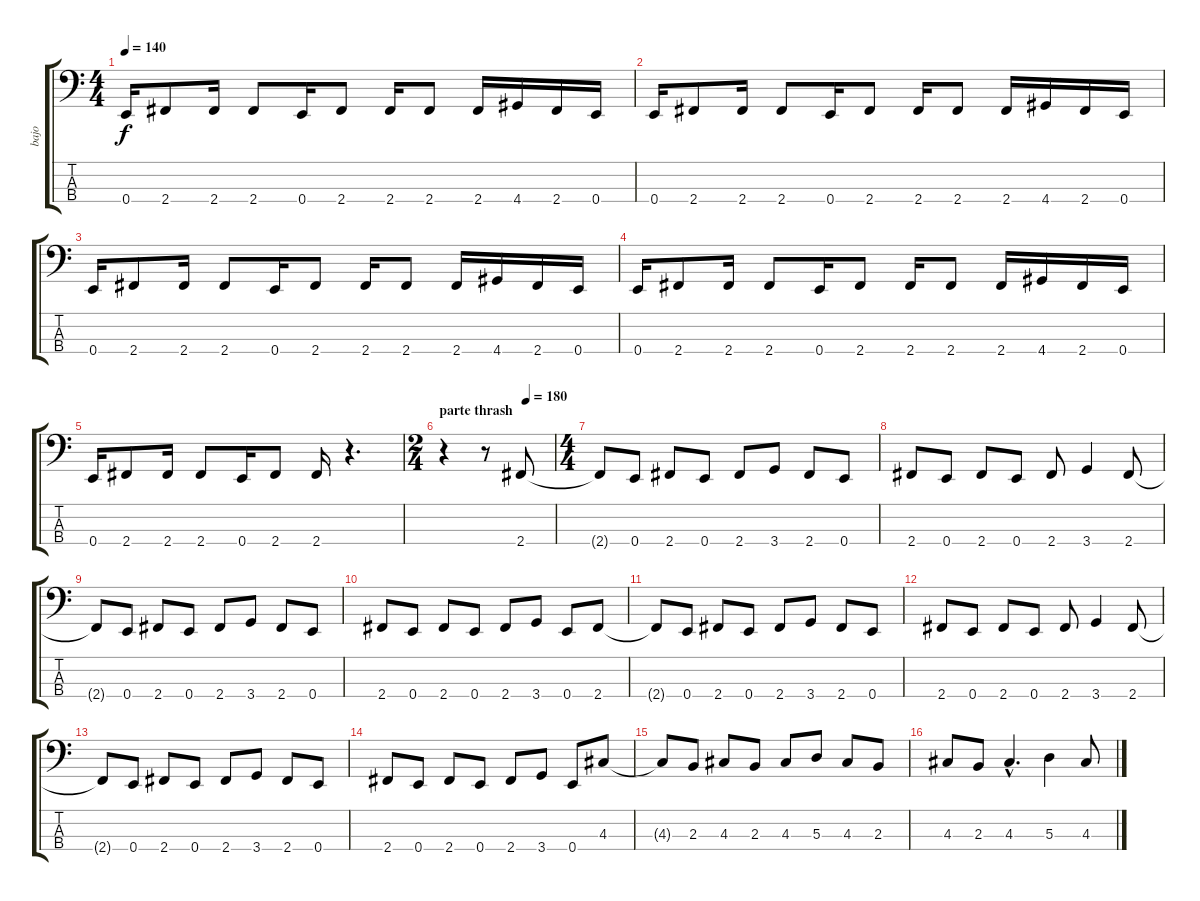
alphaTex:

\track ("bajo" "bajo") {instrument electricbasspick}
\staff {score tabs}
\tuning (G2 D2 A1 E1) {hide}
\ts (4 4)
\tempo 140
\clef f4
\ks c
0.4.16{dy f} 2.4.8 2.4.16 2.4.8 0.4.16 2.4.8 2.4.16 2.4.8 2.4.16 4.4.16 2.4.16 0.4.16 |
0.4.16 2.4.8 2.4.16 2.4.8 0.4.16 2.4.8 2.4.16 2.4.8 2.4.16 4.4.16 2.4.16 0.4.16 |
0.4.16 2.4.8 2.4.16 2.4.8 0.4.16 2.4.8 2.4.16 2.4.8 2.4.16 4.4.16 2.4.16 0.4.16 |
0.4.16 2.4.8 2.4.16 2.4.8 0.4.16 2.4.8 2.4.16 2.4.8 2.4.16 4.4.16 2.4.16 0.4.16 |
0.4.16 2.4.8 2.4.16 2.4.8 0.4.16 2.4.8 2.4.16 r.4{d} |
\ts (2 4)
\section ("" "parte thrash")
\tempo (180 0.75)
r.4 r.8 2.4.8 |
\ts (4 4)
2.4{t}.8 0.4.8 2.4.8 0.4.8 2.4.8 3.4.8 2.4.8 0.4.8 |
2.4.8 0.4.8 2.4.8 0.4.8 2.4.8 3.4.4 2.4.8 |
2.4{t}.8 0.4.8 2.4.8 0.4.8 2.4.8 3.4.8 2.4.8 0.4.8 |
2.4.8 0.4.8 2.4.8 0.4.8 2.4.8 3.4.8 0.4.8 2.4.8 |
2.4{t}.8 0.4.8 2.4.8 0.4.8 2.4.8 3.4.8 2.4.8 0.4.8 |
2.4.8 0.4.8 2.4.8 0.4.8 2.4.8 3.4.4 2.4.8 |
2.4{t}.8 0.4.8 2.4.8 0.4.8 2.4.8 3.4.8 2.4.8 0.4.8 |
2.4.8 0.4.8 2.4.8 0.4.8 2.4.8 3.4.8 0.4.8 4.3.8 |
4.3{t}.8 2.3.8 4.3.8 2.3.8 4.3.8 5.3.8 4.3.8 2.3.8 |
4.3.8 2.3.8 4.3{hac}.4{d} 5.3.4 4.3.8
